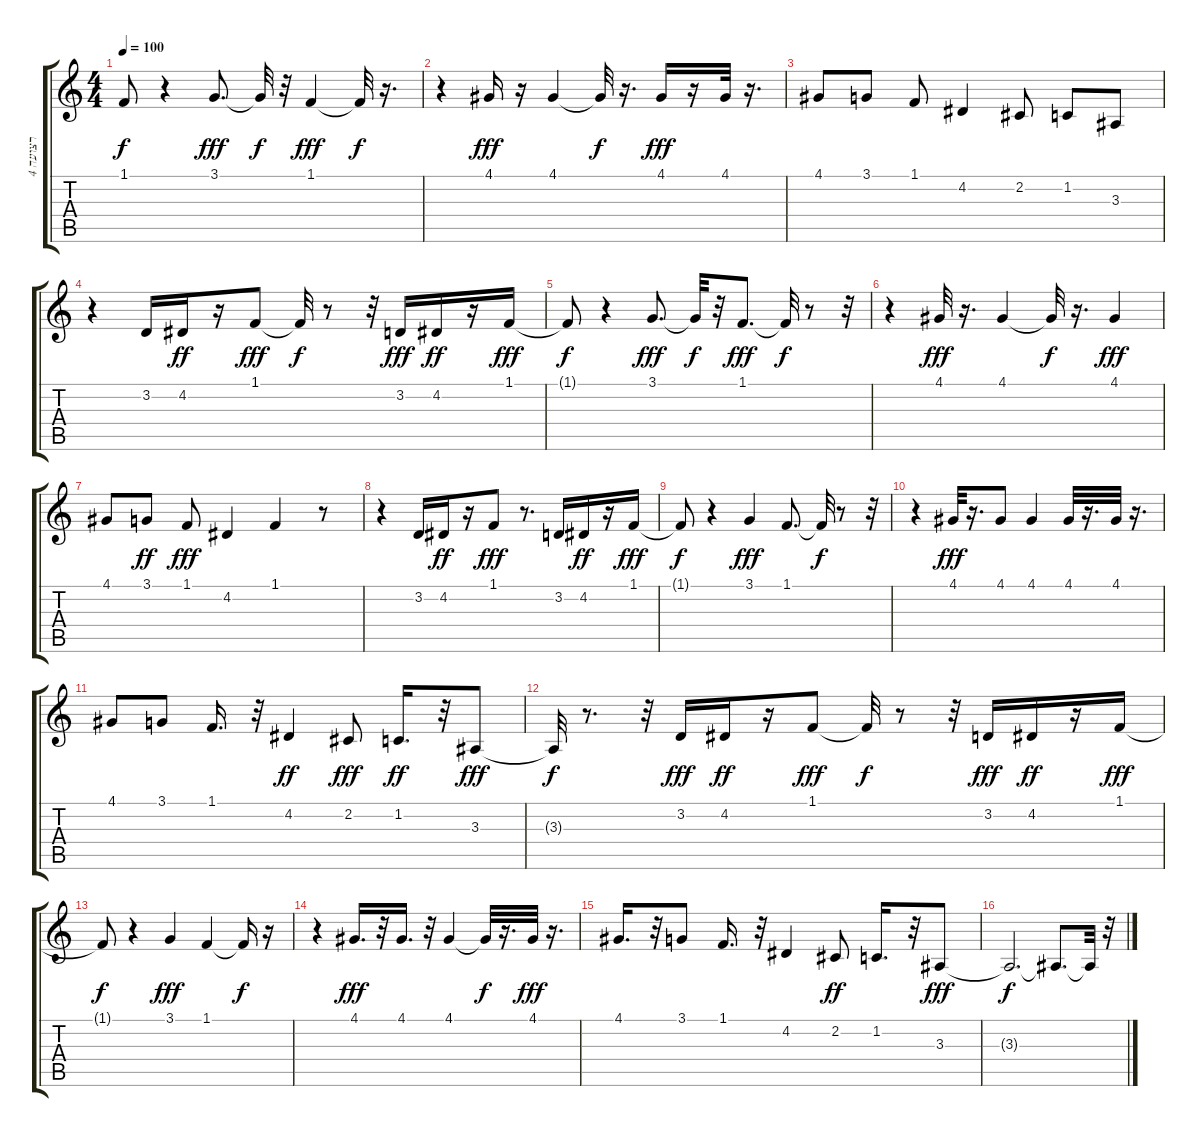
\track ("רצועה 4" "רצועה 4") {instrument electricgrandpiano}
\staff {score tabs}
\tuning (E4 B3 G3 D3 A2 E2) {hide}
\ts (4 4)
\tempo 100
\clef g2
\ks c
1.1{t}.8{dy f} r.4 3.1.8{d dy fff} 3.1{t}.32{dy f} r.32 1.1.4{dy fff} 1.1{t}.32{dy f} r.16{d} |
r.4 4.1.16{dy fff} r.16 4.1.4 4.1{t}.32{dy f} r.16{d} 4.1.16{dy fff} r.16 4.1.32 r.16{d} |
4.1.8 3.1.8 1.1.8 4.2.4 2.2.8 1.2.8 3.3.8 |
r.4 3.2.16 4.2.16{dy ff} r.16 1.1.8{dy fff} 1.1{t}.32{dy f} r.8 r.32 3.2.16{dy fff} 4.2.16{dy ff} r.16 1.1.16{dy fff} |
1.1{t}.8{dy f} r.4 3.1.8{d dy fff} 3.1{t}.32{dy f} r.32 1.1.8{d dy fff} 1.1{t}.32{dy f} r.8 r.32 |
r.4 4.1.32{dy fff} r.16{d} 4.1.4 4.1{t}.32{dy f} r.16{d} 4.1.4{dy fff} |
4.1.8 3.1.8{dy ff} 1.1.8{dy fff} 4.2.4 1.1.4 r.8 |
r.4 3.2.16 4.2.16{dy ff} r.16 1.1.8{dy fff} r.8{d} 3.2.16 4.2.16{dy ff} r.16 1.1.16{dy fff} |
1.1{t}.8{dy f} r.4 3.1.4{dy fff} 1.1.8{d} 1.1{t}.32{dy f} r.8 r.32 |
r.4 4.1.32{dy fff} r.16{d} 4.1.8 4.1.4 4.1.32 r.16{d} 4.1.32 r.16{d} |
4.1.8 3.1.8 1.1.16{d} r.32 4.2.4{dy ff} 2.2.8{dy fff} 1.2.16{d dy ff} r.32 3.3.8{dy fff} |
3.3{t}.32{dy f} r.8{d} r.32 3.2.16{dy fff} 4.2.16{dy ff} r.16 1.1.8{dy fff} 1.1{t}.32{dy f} r.8 r.32 3.2.16{dy fff} 4.2.16{dy ff} r.16 1.1.16{dy fff} |
1.1{t}.8{dy f} r.4 3.1.4{dy fff} 1.1.4 1.1{t}.16{dy f} r.16 |
r.4 4.1.16{d dy fff} r.32 4.1.16{d} r.32 4.1.4 4.1{t}.32{dy f} r.16{d} 4.1.32{dy fff} r.16{d} |
4.1.16{d} r.32 3.1.8 1.1.16{d} r.32 4.2.4 2.2.8{dy ff} 1.2.16{d} r.32 3.3.8{dy fff} |
3.3{t}.2{d dy f} 3.3{t}.8{d} 3.3{t}.32 r.32
